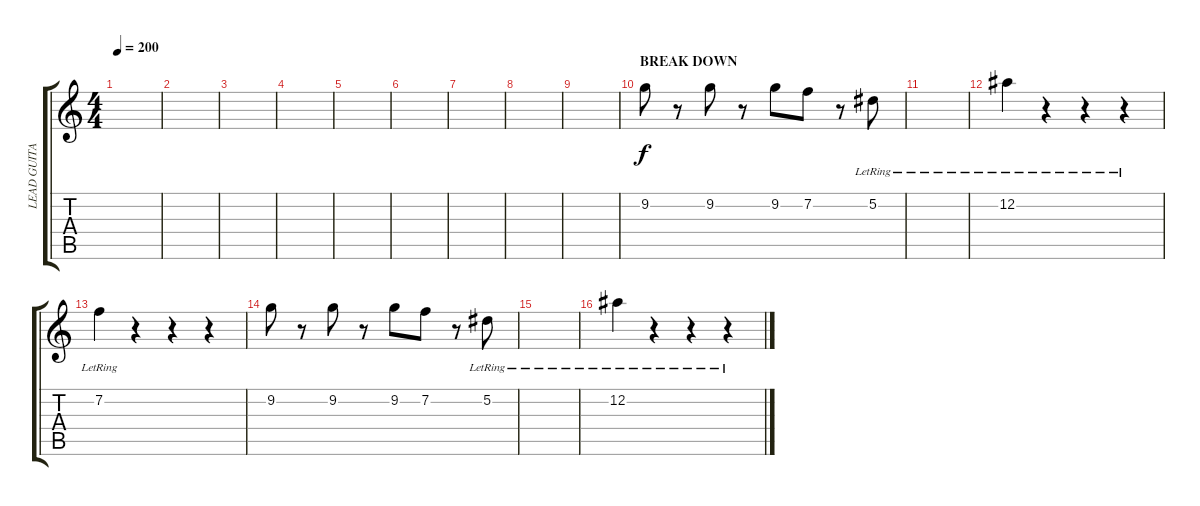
\track ("LEAD GUITAR" "LEAD GUITA") {instrument overdrivenguitar}
\staff {score tabs}
\tuning (Eb4 Bb3 Gb3 Db3 Ab2 Db2) {hide}
\ts (4 4)
\tempo 200
\clef g2
\ks c
|
|
|
|
|
|
|
|
|
\section ("" "BREAK DOWN")
9.2.8 r.8 9.2.8 r.8 9.2.8 7.2.8 r.8 5.2{lr}.8 |
|
12.2{lr}.4 r.4 r.4 r.4 |
7.2{lr}.4 r.4 r.4 r.4 |
9.2.8 r.8 9.2.8 r.8 9.2.8 7.2.8 r.8 5.2{lr}.8 |
|
12.2{lr}.4 r.4 r.4 r.4
